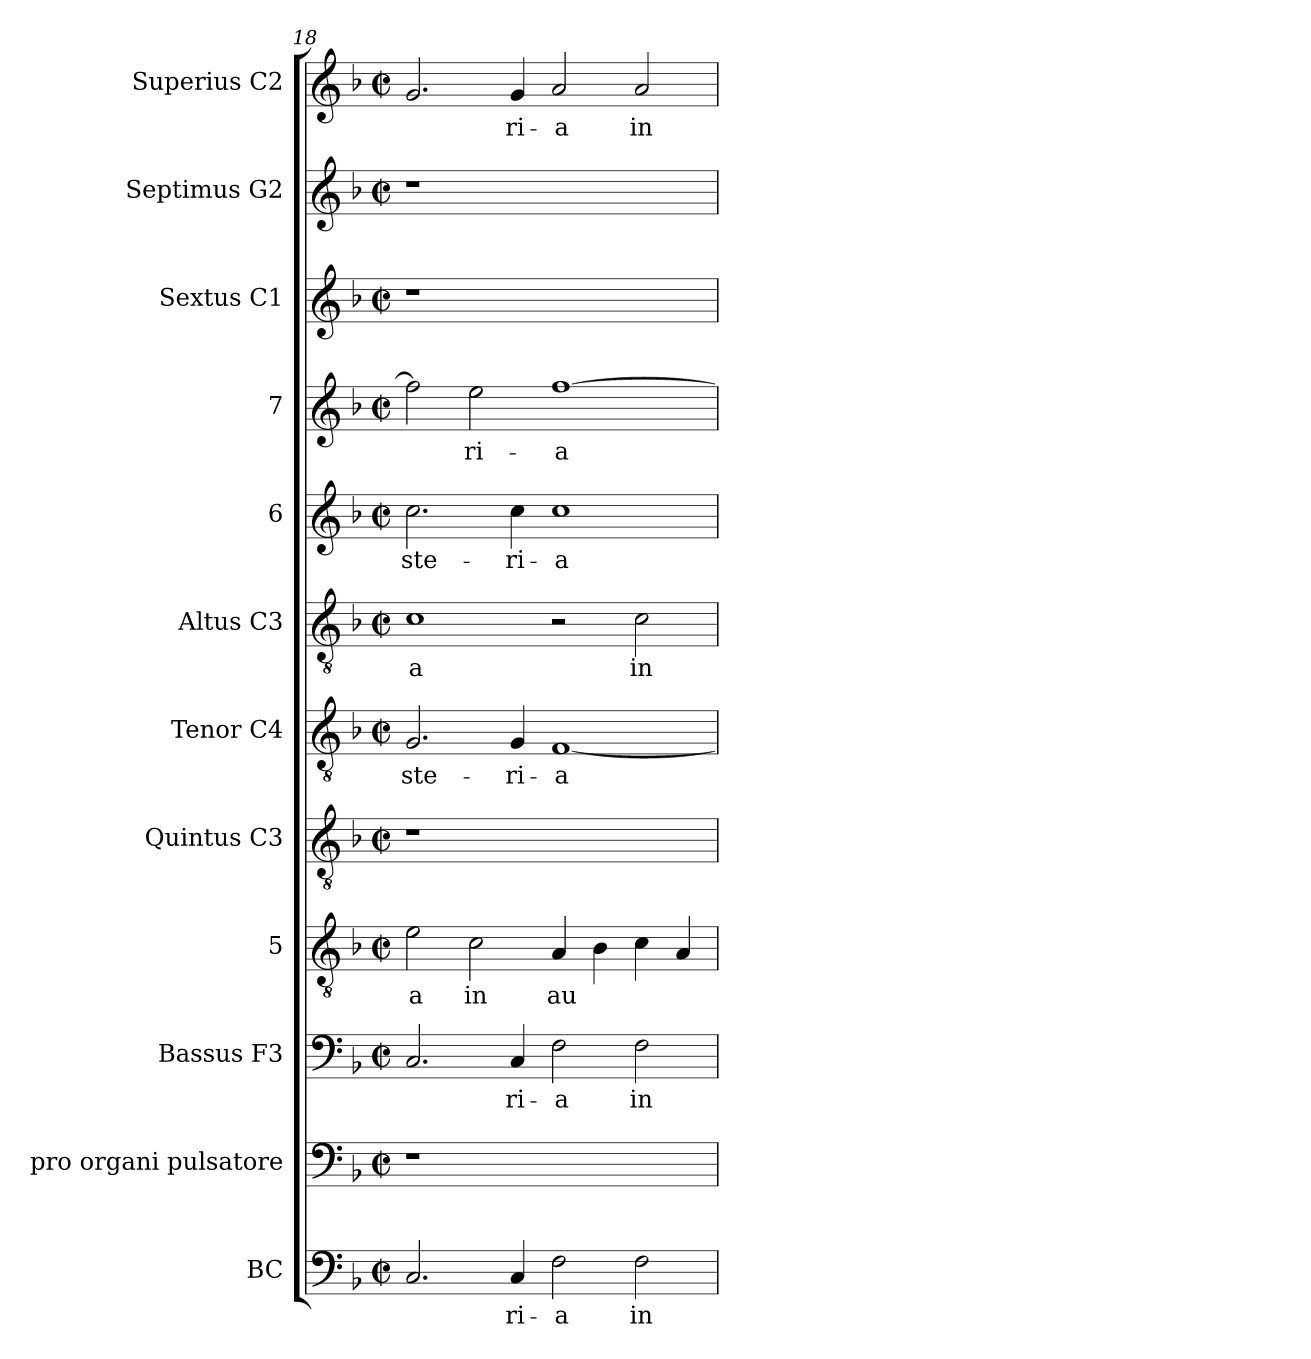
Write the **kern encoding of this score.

**kern	**text	**kern	**kern	**text	**kern	**text	**kern	**kern	**text	**kern	**text	**kern	**text	**kern	**text	**kern	**kern	**kern	**text
*part12	*part12	*part11	*part10	*part10	*part9	*part9	*part8	*part7	*part7	*part6	*part6	*part5	*part5	*part4	*part4	*part3	*part2	*part1	*part1
*staff12	*staff12	*staff11	*staff10	*staff10	*staff9	*staff9	*staff8	*staff7	*staff7	*staff6	*staff6	*staff5	*staff5	*staff4	*staff4	*staff3	*staff2	*staff1	*staff1
*I"BC	*	*I"pro organi  pulsatore	*I"Bassus  F3	*	*I"5	*	*I"Quintus  C3	*I"Tenor  C4	*	*I"Altus  C3	*	*I"6	*	*I"7	*	*I"Sextus  C1	*I"Septimus  G2	*I"Superius  C2	*
*I'BC	*	*	*I'B	*	*	*	*	*I'T	*	*I'A	*	*	*	*	*	*	*	*I'S	*
*clefF4	*	*clefF4	*clefF4	*	*clefGv2	*	*clefGv2	*clefGv2	*	*clefGv2	*	*clefG2	*	*clefG2	*	*clefG2	*clefG2	*clefG2	*
*k[b-]	*	*k[b-]	*k[b-]	*	*k[b-]	*	*k[b-]	*k[b-]	*	*k[b-]	*	*k[b-]	*	*k[b-]	*	*k[b-]	*k[b-]	*k[b-]	*
*F:	*	*F:	*F:	*	*F:	*	*F:	*F:	*	*F:	*	*F:	*	*F:	*	*F:	*F:	*F:	*
*M2/2	*	*M2/2	*M2/2	*	*M2/2	*	*M2/2	*M2/2	*	*M2/2	*	*M2/2	*	*M2/2	*	*M2/2	*M2/2	*M2/2	*
*met(c|)	*	*met(c|)	*met(c|)	*	*met(c|)	*	*met(c|)	*met(c|)	*	*met(c|)	*	*met(c|)	*	*met(c|)	*	*met(c|)	*met(c|)	*met(c|)	*
=18	=18	=18	=18	=18	=18	=18	=18	=18	=18	=18	=18	=18	=18	=18	=18	=18	=18	=18	=18
!	!LO:LY:a:cj	!	!	!LO:LY:b:cj	!	!LO:LY:b:cj	!	!	!LO:LY:b:cj	!	!LO:LY:b:cj	!	!LO:LY:b:cj	!	!LO:LY:b:cj	!	!	!	!LO:LY:b:cj
2.C/	--	1r	2.C/	--	2e\	-a	1r	2.G/	-ste-	1c	-a	2.cc\	-ste-	2ff\]	--	1r	1r	2.g/	--
!	!	!	!	!	!	!LO:LY:b:cj	!	!	!	!	!	!	!	!	!LO:LY:b:cj	!	!	!	!
.	.	.	.	.	2c\	in	.	.	.	.	.	.	.	2ee\	-ri-	.	.	.	.
!	!LO:LY:a:cj	!	!	!LO:LY:b:cj	!	!	!	!	!LO:LY:b:cj	!	!	!	!LO:LY:b:cj	!	!	!	!	!	!LO:LY:b:cj
4C/	-ri-	.	4C/	-ri-	.	.	.	4G/	-ri-	.	.	4cc\	-ri-	.	.	.	.	4g/	-ri-
!	!LO:LY:a:cj	!	!	!LO:LY:b:cj	!	!LO:LY:b:cj	!	!	!LO:LY:b:cj	!	!	!	!LO:LY:b:cj	!	!LO:LY:b:cj	!	!	!	!LO:LY:b:cj
2F\	-a	1ryy	2F\	-a	4A/	au-	1ryy	[<1F	-a	2r	.	1cc	-a	[>1ff	-a	1ryy	1ryy	2a/	-a
!	!	!	!	!	!	!LO:LY:b:cj	!	!	!	!	!	!	!	!	!	!	!	!	!
.	.	.	.	.	4B-\	--	.	.	.	.	.	.	.	.	.	.	.	.	.
!	!LO:LY:a:cj	!	!	!LO:LY:b:cj	!	!LO:LY:b:cj	!	!	!	!	!LO:LY:b:cj	!	!	!	!	!	!	!	!LO:LY:b:cj
2F\	in	.	2F\	in	4c\	--	.	.	.	2c\	in	.	.	.	.	.	.	2a/	in
!	!	!	!	!	!	!LO:LY:b:cj	!	!	!	!	!	!	!	!	!	!	!	!	!
.	.	.	.	.	4A/	--	.	.	.	.	.	.	.	.	.	.	.	.	.
=	=	=	=	=	=	=	=	=	=	=	=	=	=	=	=	=	=	=	=
*-	*-	*-	*-	*-	*-	*-	*-	*-	*-	*-	*-	*-	*-	*-	*-	*-	*-	*-	*-
